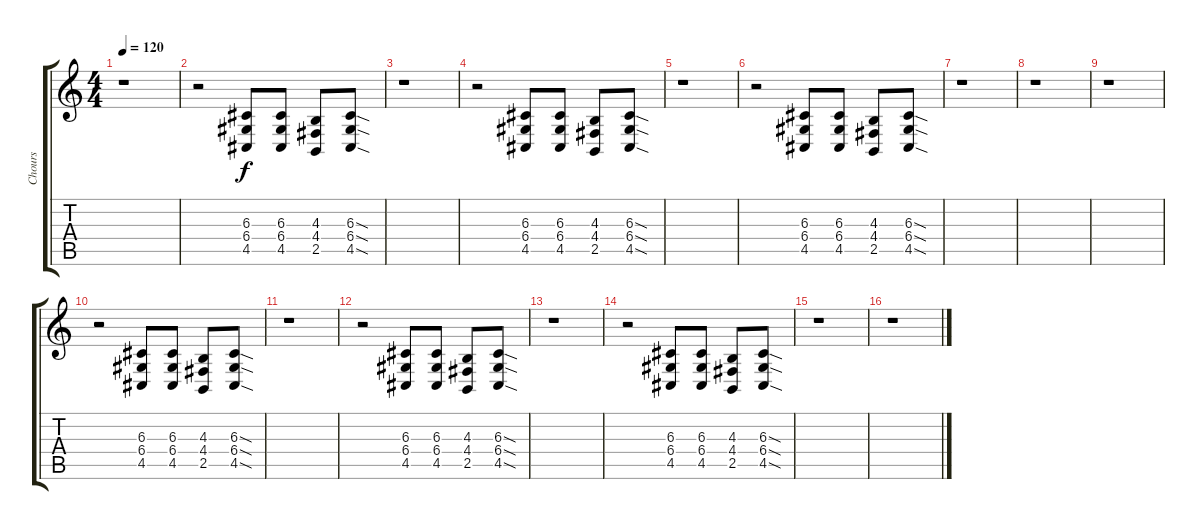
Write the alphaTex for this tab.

\track ("Chours" "Chours") {instrument bassoon}
\staff {score tabs}
\tuning (E4 B3 G3 D3 A2 E2) {hide}
\ts (4 4)
\tempo 120
\clef g2
\ks c
r.1{dy f} |
r.2 (6.3 6.4 4.5).8 (6.3 6.4 4.5).8 (4.3 4.4 2.5).8 (6.3{sod} 6.4{sod} 4.5{sod}).8 |
r.1 |
r.2 (6.3 6.4 4.5).8 (6.3 6.4 4.5).8 (4.3 4.4 2.5).8 (6.3{sod} 6.4{sod} 4.5{sod}).8 |
r.1 |
r.2 (6.3 6.4 4.5).8 (6.3 6.4 4.5).8 (4.3 4.4 2.5).8 (6.3{sod} 6.4{sod} 4.5{sod}).8 |
r.1 |
r.1 |
r.1 |
r.2 (6.3 6.4 4.5).8 (6.3 6.4 4.5).8 (4.3 4.4 2.5).8 (6.3{sod} 6.4{sod} 4.5{sod}).8 |
r.1 |
r.2 (6.3 6.4 4.5).8 (6.3 6.4 4.5).8 (4.3 4.4 2.5).8 (6.3{sod} 6.4{sod} 4.5{sod}).8 |
r.1 |
r.2 (6.3 6.4 4.5).8 (6.3 6.4 4.5).8 (4.3 4.4 2.5).8 (6.3{sod} 6.4{sod} 4.5{sod}).8 |
r.1 |
r.1
